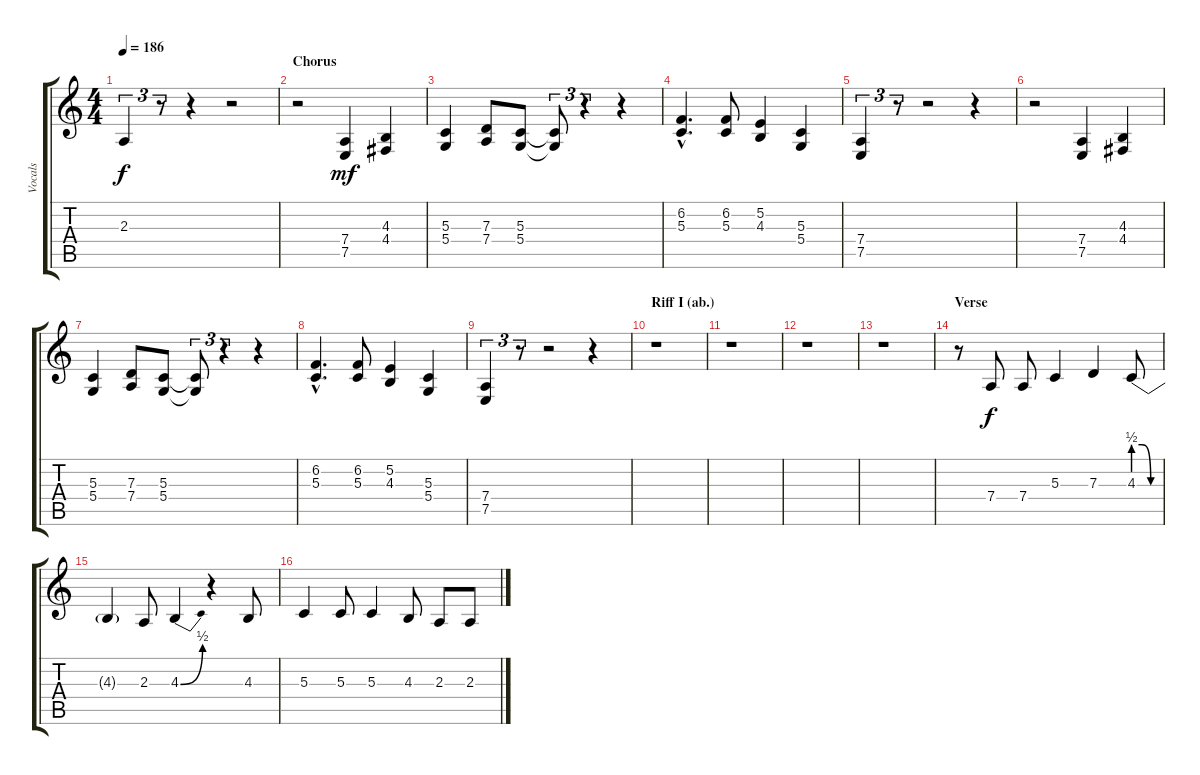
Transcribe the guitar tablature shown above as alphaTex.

\track ("Vocals" "Vocals") {instrument lead8bassandlead}
\staff {score tabs}
\tuning (E4 B3 G3 D3 A2 E2) {hide}
\ts (4 4)
\tempo 186
\clef g2
\ks c
2.3{t}.4{tu (3 2) dy f} r.8{tu (3 2)} r.4 r.2 |
\section ("" "Chorus")
r.2 (7.4 7.5).4{dy mf} (4.3 4.4).4 |
(5.3 5.4).4 (7.3 7.4).8 (5.3 5.4).8 (5.3{t} 5.4{t}).8{tu (3 2)} r.4{tu (3 2)} r.4 |
(6.2{hac} 5.3{hac}).4{d} (6.2 5.3).8 (5.2 4.3).4 (5.3 5.4).4 |
(7.4 7.5).4{tu (3 2)} r.8{tu (3 2)} r.2 r.4 |
r.2 (7.4 7.5).4 (4.3 4.4).4 |
(5.3 5.4).4 (7.3 7.4).8 (5.3 5.4).8 (5.3{t} 5.4{t}).8{tu (3 2)} r.4{tu (3 2)} r.4 |
(6.2{hac} 5.3{hac}).4{d} (6.2 5.3).8 (5.2 4.3).4 (5.3 5.4).4 |
(7.4 7.5).4{tu (3 2)} r.8{tu (3 2)} r.2 r.4 |
\section ("" "Riff I (ab.)")
r.1 |
r.1 |
r.1 |
r.1 |
\section ("" "Verse")
r.8 7.4.8{dy f} 7.4.8 5.3.4 7.3.4 4.3{be (custom 0 2 20 2 40 0 60 0)}.8 |
4.3{t}.4 2.3.8 4.3{be (bend 0 0 60 2)}.4 r.4 4.3.8 |
5.3.4 5.3.8 5.3.4 4.3.8 2.3.8 2.3.8
